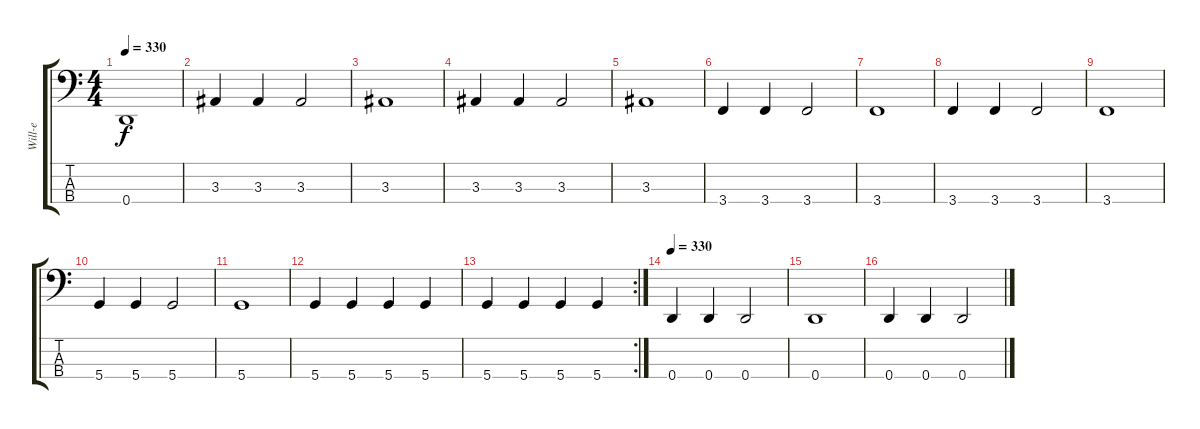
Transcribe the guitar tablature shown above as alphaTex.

\track ("Will-e" "Will-e") {instrument electricbasspick}
\staff {score tabs}
\tuning (F2 C2 G1 D1) {hide}
\ts (4 4)
\tempo 330
\clef f4
\ks c
0.4.1{dy f} |
3.3.4 3.3.4 3.3.2 |
3.3.1 |
3.3.4 3.3.4 3.3.2 |
3.3.1 |
3.4.4 3.4.4 3.4.2 |
3.4.1 |
3.4.4 3.4.4 3.4.2 |
3.4.1 |
5.4.4 5.4.4 5.4.2 |
5.4.1 |
5.4.4 5.4.4 5.4.4 5.4.4 |
\rc 2
5.4.4 5.4.4 5.4.4 5.4.4 |
\tempo 330
0.4.4 0.4.4 0.4.2 |
0.4.1 |
0.4.4 0.4.4 0.4.2
